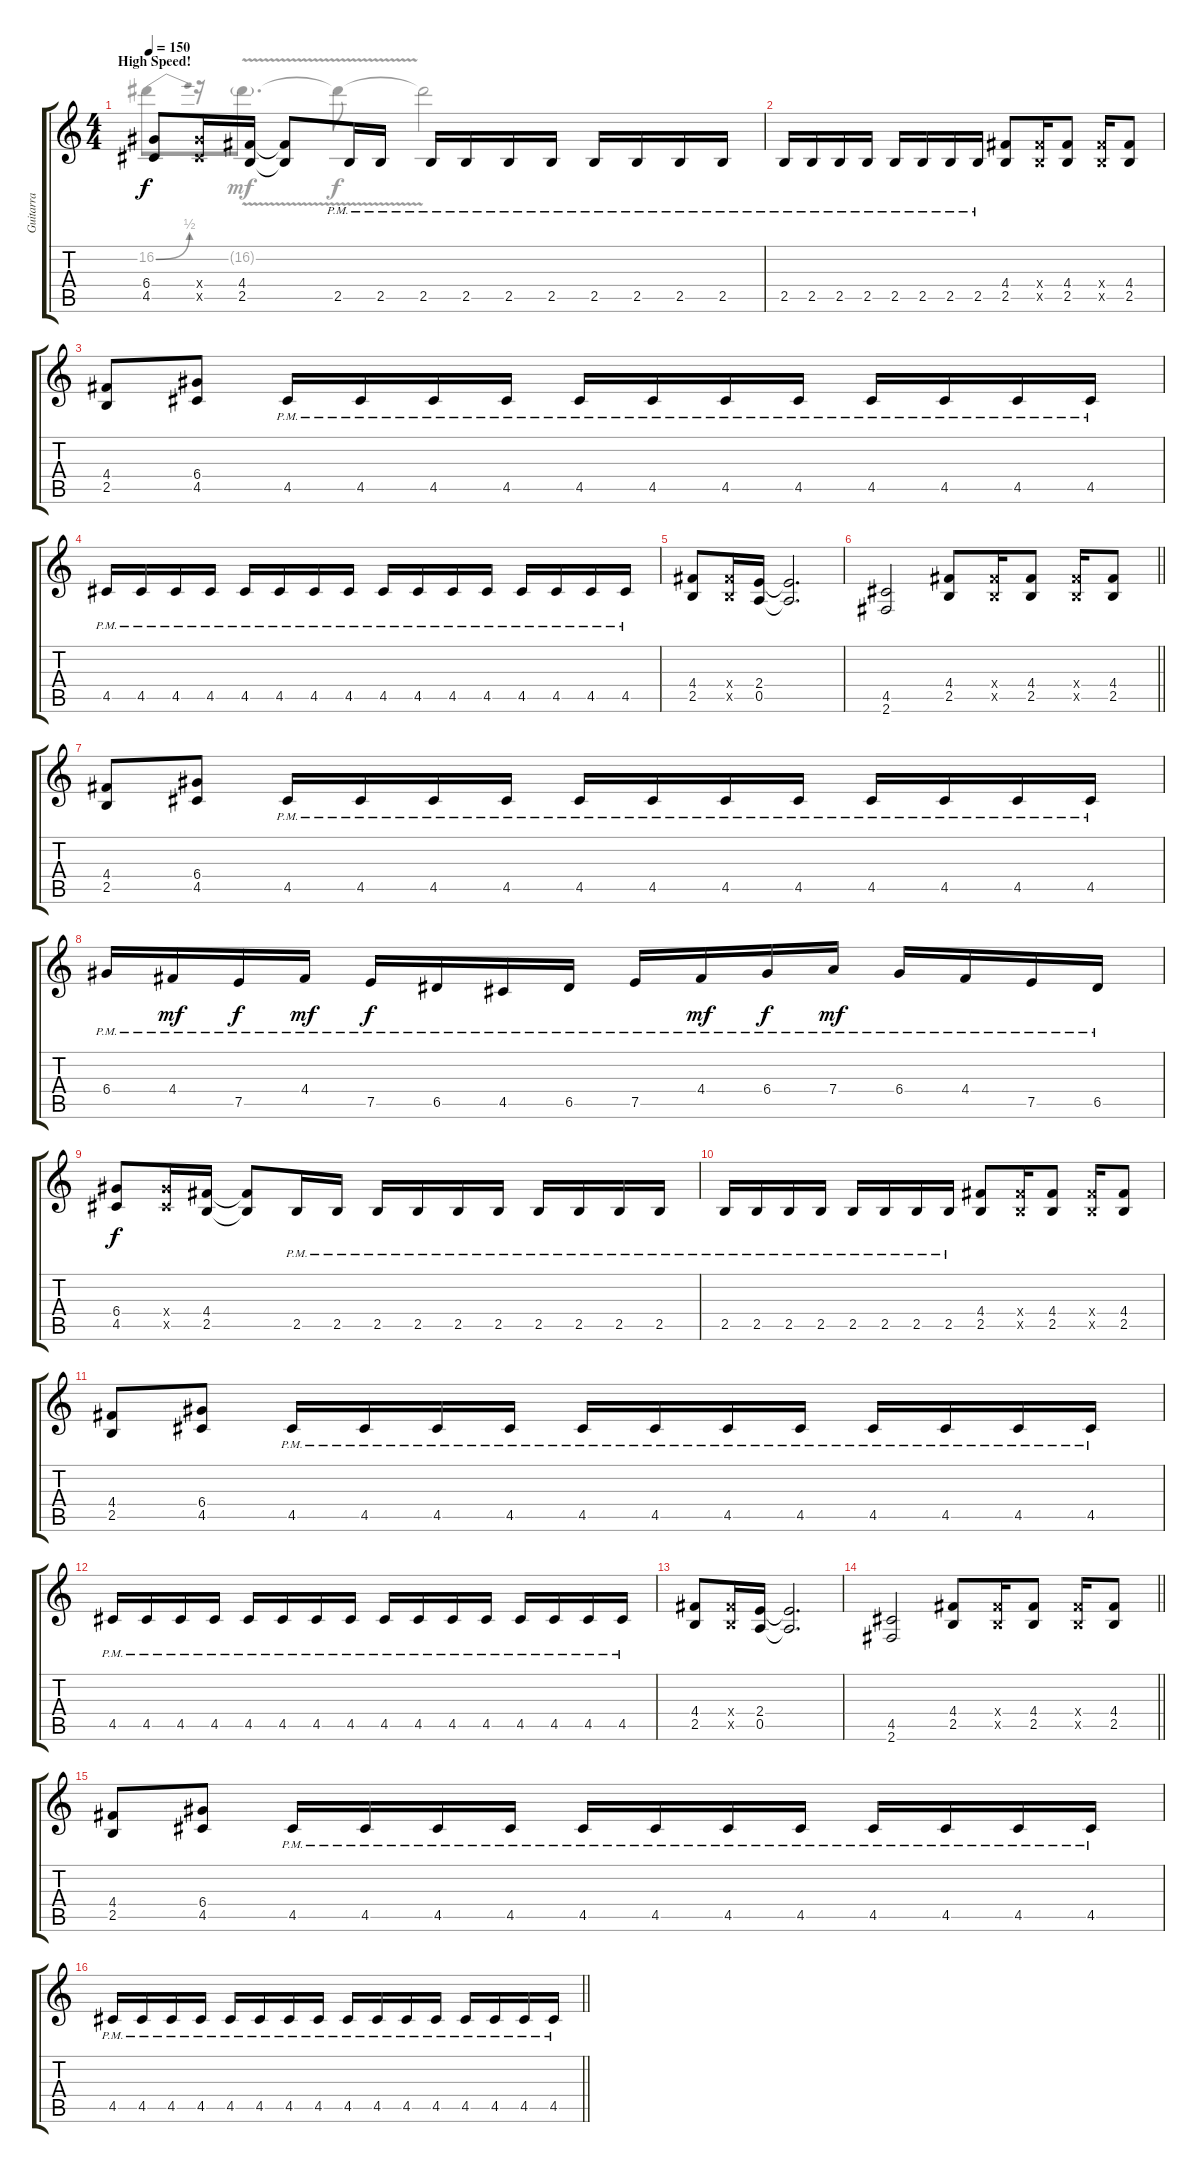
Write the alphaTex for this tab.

\track ("Guitarra" "Guitarra") {instrument distortionguitar}
\staff {score tabs}
\tuning (E4 B3 G3 D3 A2 E2) {hide}
\voice
\ts (4 4)
\section ("" "High Speed!")
\tempo 150
\clef g2
\ks c
(6.4 4.5).8{dy f volume 14} (6.4{x} 4.5{x}).16 (4.4 2.5).16 (4.4{t} 2.5{t}).8 2.5{pm}.16 2.5{pm}.16 2.5{pm}.16 2.5{pm}.16 2.5{pm}.16 2.5{pm}.16 2.5{pm}.16 2.5{pm}.16 2.5{pm}.16 2.5{pm}.16 |
2.5{pm}.16 2.5{pm}.16 2.5{pm}.16 2.5{pm}.16 2.5{pm}.16 2.5{pm}.16 2.5{pm}.16 2.5{pm}.16 (4.4 2.5).8 (4.4{x} 2.5{x}).16 (4.4 2.5).8 (4.4{x} 2.5{x}).16 (4.4 2.5).8 |
(4.4 2.5).8 (6.4 4.5).8 4.5{pm}.16 4.5{pm}.16 4.5{pm}.16 4.5{pm}.16 4.5{pm}.16 4.5{pm}.16 4.5{pm}.16 4.5{pm}.16 4.5{pm}.16 4.5{pm}.16 4.5{pm}.16 4.5{pm}.16 |
4.5{pm}.16 4.5{pm}.16 4.5{pm}.16 4.5{pm}.16 4.5{pm}.16 4.5{pm}.16 4.5{pm}.16 4.5{pm}.16 4.5{pm}.16 4.5{pm}.16 4.5{pm}.16 4.5{pm}.16 4.5{pm}.16 4.5{pm}.16 4.5{pm}.16 4.5{pm}.16 |
(4.4 2.5).8 (4.4{x} 2.5{x}).16 (2.4 0.5).16 (2.4{t} 0.5{t}).2{d} |
\barLineRight lightlight
(4.5 2.6).2 (4.4 2.5).8 (4.4{x} 2.5{x}).16 (4.4 2.5).8 (4.4{x} 2.5{x}).16 (4.4 2.5).8 |
(4.4 2.5).8 (6.4 4.5).8 4.5{pm}.16 4.5{pm}.16 4.5{pm}.16 4.5{pm}.16 4.5{pm}.16 4.5{pm}.16 4.5{pm}.16 4.5{pm}.16 4.5{pm}.16 4.5{pm}.16 4.5{pm}.16 4.5{pm}.16 |
6.4{pm}.16 4.4{pm}.16{dy mf} 7.5{pm}.16{dy f} 4.4{pm}.16{dy mf} 7.5{pm}.16{dy f} 6.5{pm}.16 4.5{pm}.16 6.5{pm}.16 7.5{pm}.16 4.4{pm}.16{dy mf} 6.4{pm}.16{dy f} 7.4{pm}.16{dy mf} 6.4{pm}.16 4.4{pm}.16 7.5{pm}.16 6.5{pm}.16 |
(6.4 4.5).8{dy f} (6.4{x} 4.5{x}).16 (4.4 2.5).16 (4.4{t} 2.5{t}).8 2.5{pm}.16 2.5{pm}.16 2.5{pm}.16 2.5{pm}.16 2.5{pm}.16 2.5{pm}.16 2.5{pm}.16 2.5{pm}.16 2.5{pm}.16 2.5{pm}.16 |
2.5{pm}.16 2.5{pm}.16 2.5{pm}.16 2.5{pm}.16 2.5{pm}.16 2.5{pm}.16 2.5{pm}.16 2.5{pm}.16 (4.4 2.5).8 (4.4{x} 2.5{x}).16 (4.4 2.5).8 (4.4{x} 2.5{x}).16 (4.4 2.5).8 |
(4.4 2.5).8 (6.4 4.5).8 4.5{pm}.16 4.5{pm}.16 4.5{pm}.16 4.5{pm}.16 4.5{pm}.16 4.5{pm}.16 4.5{pm}.16 4.5{pm}.16 4.5{pm}.16 4.5{pm}.16 4.5{pm}.16 4.5{pm}.16 |
4.5{pm}.16 4.5{pm}.16 4.5{pm}.16 4.5{pm}.16 4.5{pm}.16 4.5{pm}.16 4.5{pm}.16 4.5{pm}.16 4.5{pm}.16 4.5{pm}.16 4.5{pm}.16 4.5{pm}.16 4.5{pm}.16 4.5{pm}.16 4.5{pm}.16 4.5{pm}.16 |
(4.4 2.5).8 (4.4{x} 2.5{x}).16 (2.4 0.5).16 (2.4{t} 0.5{t}).2{d} |
\barLineRight lightlight
(4.5 2.6).2 (4.4 2.5).8 (4.4{x} 2.5{x}).16 (4.4 2.5).8 (4.4{x} 2.5{x}).16 (4.4 2.5).8 |
(4.4 2.5).8 (6.4 4.5).8 4.5{pm}.16 4.5{pm}.16 4.5{pm}.16 4.5{pm}.16 4.5{pm}.16 4.5{pm}.16 4.5{pm}.16 4.5{pm}.16 4.5{pm}.16 4.5{pm}.16 4.5{pm}.16 4.5{pm}.16 |
\barLineRight lightlight
4.5{pm}.16 4.5{pm}.16 4.5{pm}.16 4.5{pm}.16 4.5{pm}.16 4.5{pm}.16 4.5{pm}.16 4.5{pm}.16 4.5{pm}.16 4.5{pm}.16 4.5{pm}.16 4.5{pm}.16 4.5{pm}.16 4.5{pm}.16 4.5{pm}.16 4.5{pm}.16
\voice
\clef g2
\ottava regular
\simile none
\ks c
16.2{be (bend 0 0 60 2)}.8{dy f} r.16 16.2{v g}.8{d dy mf} 16.2{t}.8{dy f} 16.2{t}.2 |
|
|
|
|
\barLineRight lightlight
|
|
|
|
|
|
|
|
\barLineRight lightlight
|
|
\barLineRight lightlight
